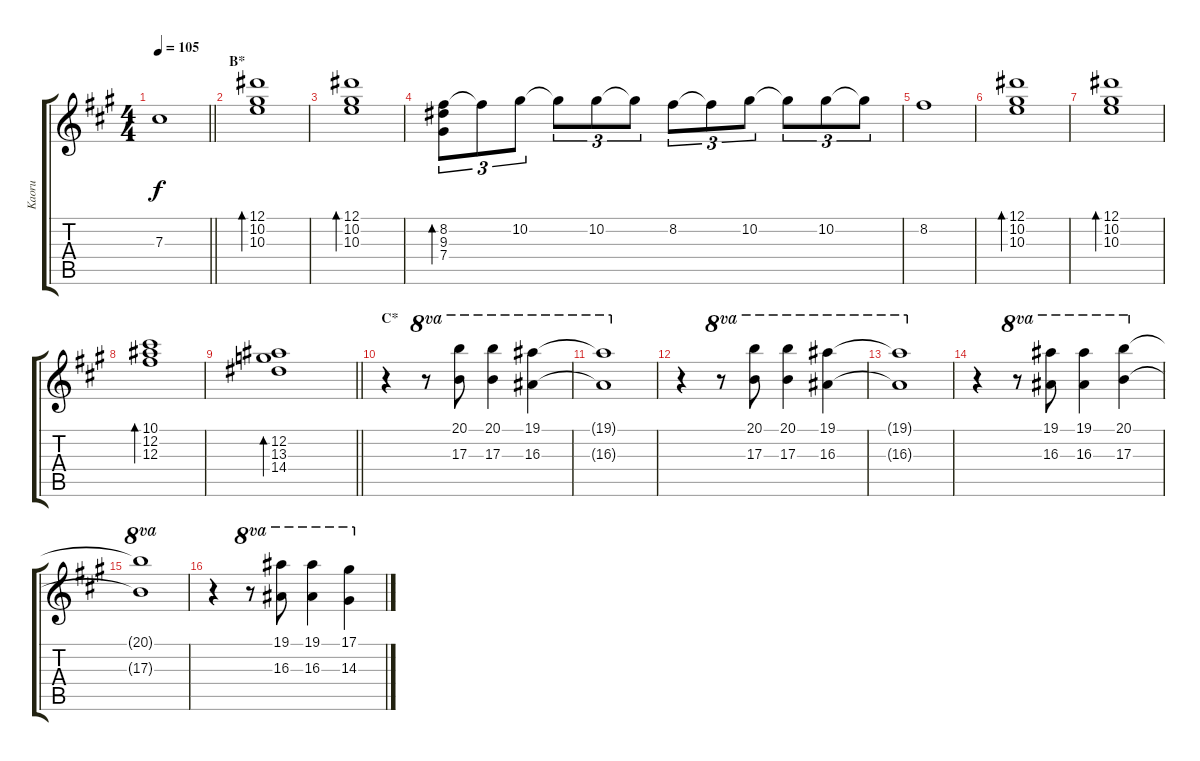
\track ("Kaoru" "Kaoru") {instrument acousticguitarsteel}
\staff {score tabs}
\tuning (Eb4 Bb3 Gb3 Db3 Ab2 Db2) {hide}
\ts (4 4)
\tempo 105
\clef g2
\barLineRight lightlight
\ks f#minor
7.3.1{dy f} |
\section ("" "B*")
(12.1 10.2 10.3).1{bd 240} |
(12.1 10.2 10.3).1{bd 240} |
(8.2 9.3 7.4).8{tu (3 2) bd 240} 8.2{t}.8{tu (3 2)} 10.2.8{tu (3 2)} 10.2{t}.8{tu (3 2)} 10.2.8{tu (3 2)} 10.2{t}.8{tu (3 2)} 8.2.8{tu (3 2)} 8.2{t}.8{tu (3 2)} 10.2.8{tu (3 2)} 10.2{t}.8{tu (3 2)} 10.2.8{tu (3 2)} 10.2{t}.8{tu (3 2)} |
8.2.1 |
(12.1 10.2 10.3).1{bd 240} |
(12.1 10.2 10.3).1{bd 240} |
(10.1 12.2 12.3).1{bd 240} |
\barLineRight lightlight
(12.2 13.3 14.4).1{bd 240} |
\section ("" "C*")
r.4 r.8{ot 8va} (20.1 17.3).8{ot 8va} (20.1 17.3).4{ot 8va} (19.1 16.3).4{ot 8va} |
(19.1{t} 16.3{t}).1{ot 8va} |
r.4 r.8{ot 8va} (20.1 17.3).8{ot 8va} (20.1 17.3).4{ot 8va} (19.1 16.3).4{ot 8va} |
(19.1{t} 16.3{t}).1{ot 8va} |
r.4 r.8{ot 8va} (19.1 16.3).8{ot 8va} (19.1 16.3).4{ot 8va} (20.1 17.3).4{ot 8va} |
(20.1{t} 17.3{t}).1{ot 8va} |
r.4 r.8{ot 8va} (19.1 16.3).8{ot 8va} (19.1 16.3).4{ot 8va} (17.1 14.3).4{ot 8va}
